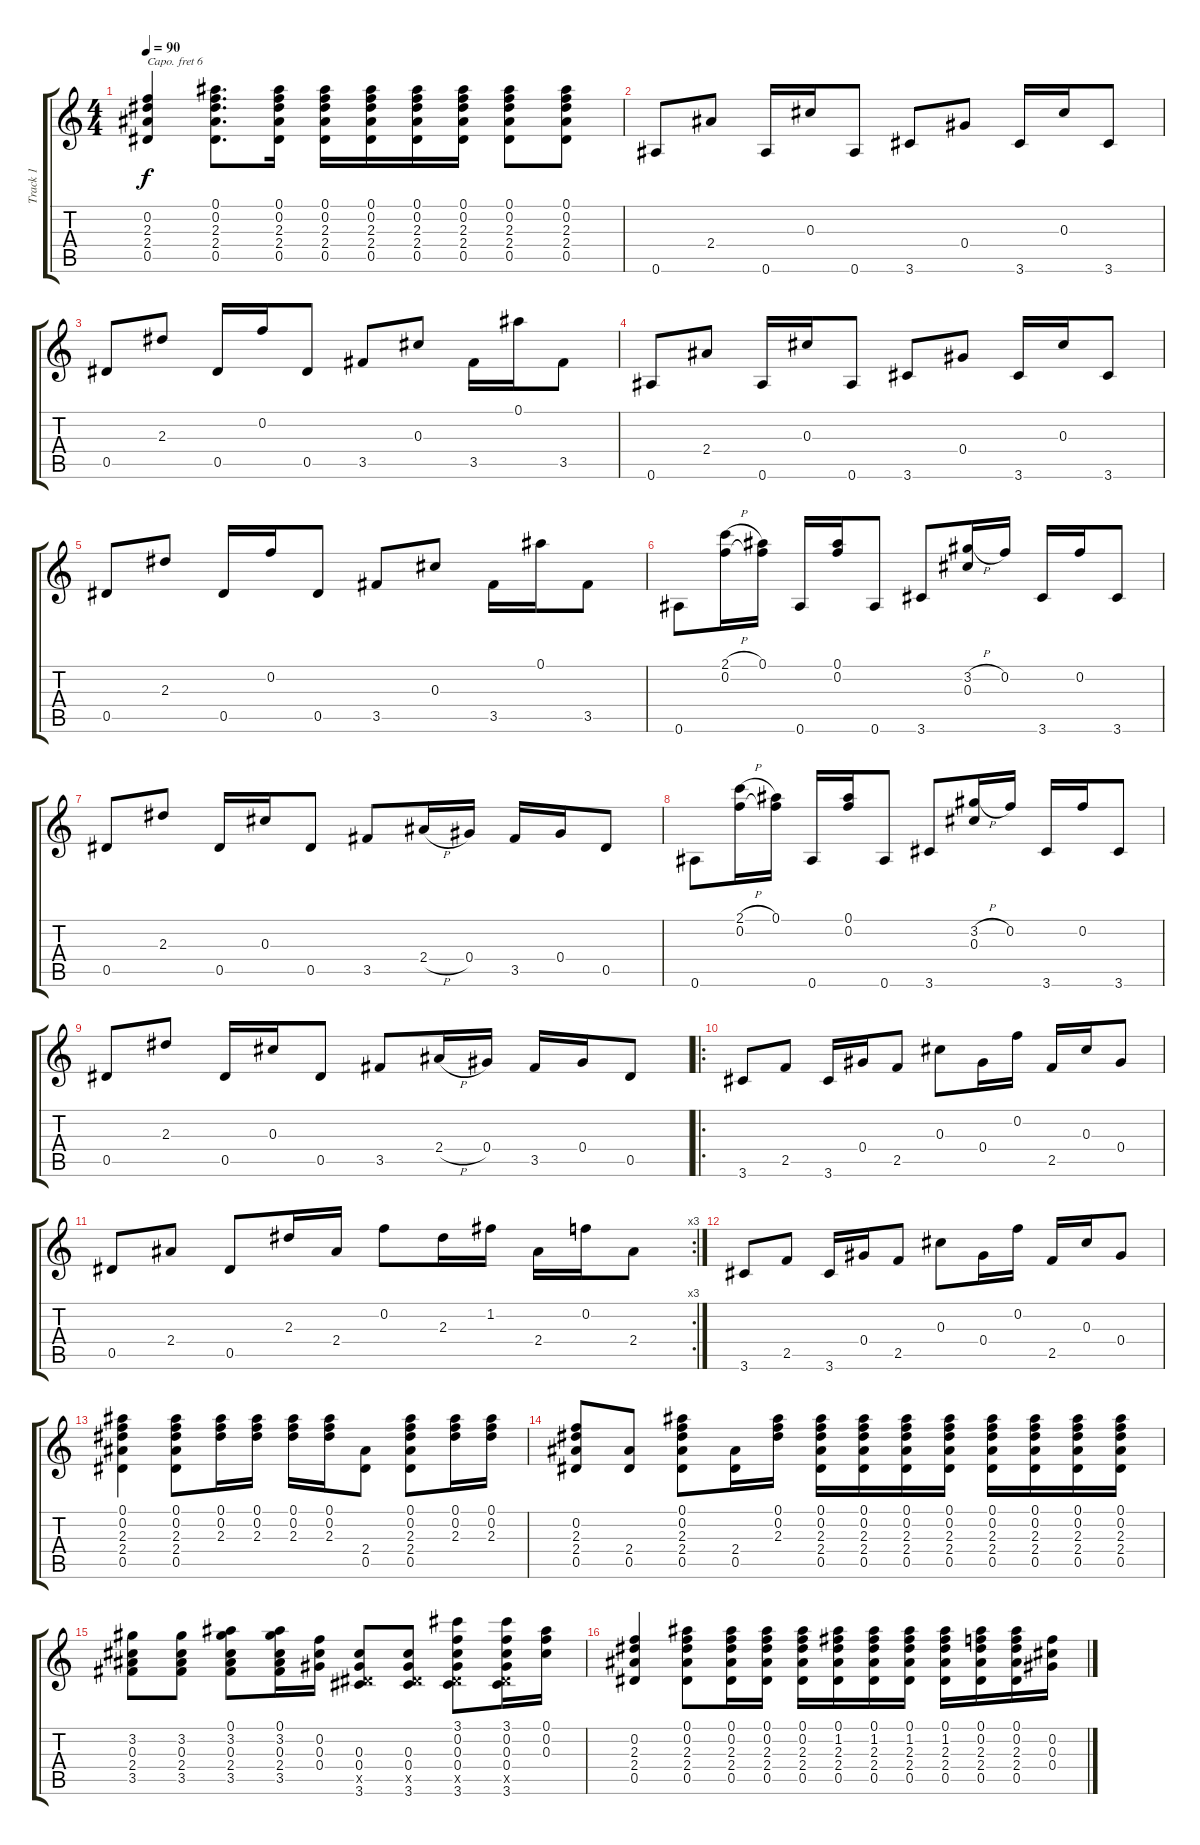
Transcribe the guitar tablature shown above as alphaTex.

\track ("Track 1" "Track 1") {instrument acousticguitarsteel}
\staff {score tabs}
\capo 6
\tuning (E4 B3 G3 D3 A2 E2) {hide}
\ts (4 4)
\tempo 90
\clef g2
\ks c
(0.2 2.3 2.4 0.5).4{dy f} (0.1 0.2 2.3 2.4 0.5).8{d} (0.1 0.2 2.3 2.4 0.5).16 (0.1 0.2 2.3 2.4 0.5).16 (0.1 0.2 2.3 2.4 0.5).16 (0.1 0.2 2.3 2.4 0.5).16 (0.1 0.2 2.3 2.4 0.5).16 (0.1 0.2 2.3 2.4 0.5).8 (0.1 0.2 2.3 2.4 0.5).8 |
0.6.8 2.4.8 0.6.16 0.3.16 0.6.8 3.6.8 0.4.8 3.6.16 0.3.16 3.6.8 |
0.5.8 2.3.8 0.5.16 0.2.16 0.5.8 3.5.8 0.3.8 3.5.16 0.1.16 3.5.8 |
0.6.8 2.4.8 0.6.16 0.3.16 0.6.8 3.6.8 0.4.8 3.6.16 0.3.16 3.6.8 |
0.5.8 2.3.8 0.5.16 0.2.16 0.5.8 3.5.8 0.3.8 3.5.16 0.1.16 3.5.8 |
0.6.8 (2.1{h} 0.2).16 (0.1 0.2{t}).16 0.6.16 (0.1 0.2).16 0.6.8 3.6.8 (3.2{h} 0.3).16 0.2.16 3.6.16 0.2.16 3.6.8 |
0.5.8 2.3.8 0.5.16 0.3.16 0.5.8 3.5.8 2.4{h}.16 0.4.16 3.5.16 0.4.16 0.5.8 |
0.6.8 (2.1{h} 0.2).16 (0.1 0.2{t}).16 0.6.16 (0.1 0.2).16 0.6.8 3.6.8 (3.2{h} 0.3).16 0.2.16 3.6.16 0.2.16 3.6.8 |
0.5.8 2.3.8 0.5.16 0.3.16 0.5.8 3.5.8 2.4{h}.16 0.4.16 3.5.16 0.4.16 0.5.8 |
\ro
3.6.8 2.5.8 3.6.16 0.4.16 2.5.8 0.3.8 0.4.16 0.2.16 2.5.16 0.3.16 0.4.8 |
\rc 3
0.5.8 2.4.8 0.5.8 2.3.16 2.4.16 0.2.8 2.3.16 1.2.16 2.4.16 0.2.16 2.4.8 |
3.6.8 2.5.8 3.6.16 0.4.16 2.5.8 0.3.8 0.4.16 0.2.16 2.5.16 0.3.16 0.4.8 |
(0.1 0.2 2.3 2.4 0.5).4 (0.1 0.2 2.3 2.4 0.5).8 (0.1 0.2 2.3).16 (0.1 0.2 2.3).16 (0.1 0.2 2.3).16 (0.1 0.2 2.3).16 (2.4 0.5).8 (0.1 0.2 2.3 2.4 0.5).8 (0.1 0.2 2.3).16 (0.1 0.2 2.3).16 |
(0.2 2.3 2.4 0.5).8 (2.4 0.5).8 (0.1 0.2 2.3 2.4 0.5).8 (2.4 0.5).16 (0.1 0.2 2.3).16 (0.1 0.2 2.3 2.4 0.5).16 (0.1 0.2 2.3 2.4 0.5).16 (0.1 0.2 2.3 2.4 0.5).16 (0.1 0.2 2.3 2.4 0.5).16 (0.1 0.2 2.3 2.4 0.5).16 (0.1 0.2 2.3 2.4 0.5).16 (0.1 0.2 2.3 2.4 0.5).16 (0.1 0.2 2.3 2.4 0.5).16 |
(3.2 0.3 2.4 3.5).8 (3.2 0.3 2.4 3.5).8 (0.1 3.2 0.3 2.4 3.5).8 (0.1 3.2 0.3 2.4 3.5).16 (0.2 0.3 0.4).16 (0.3 0.4 0.5{x} 3.6).8 (0.3 0.4 0.5{x} 3.6).8 (3.1 0.2 0.3 0.4 0.5{x} 3.6).8 (3.1 0.2 0.3 0.4 0.5{x} 3.6).16 (0.1 0.2 0.3).16 |
(0.2 2.3 2.4 0.5).4 (0.1 0.2 2.3 2.4 0.5).8 (0.1 0.2 2.3 2.4 0.5).16 (0.1 0.2 2.3 2.4 0.5).16 (0.1 0.2 2.3 2.4 0.5).16 (0.1 1.2 2.3 2.4 0.5).16 (0.1 1.2 2.3 2.4 0.5).16 (0.1 1.2 2.3 2.4 0.5).16 (0.1 1.2 2.3 2.4 0.5).16 (0.1 0.2 2.3 2.4 0.5).16 (0.1 0.2 2.3 2.4 0.5).16 (0.2 0.3 0.4).16
